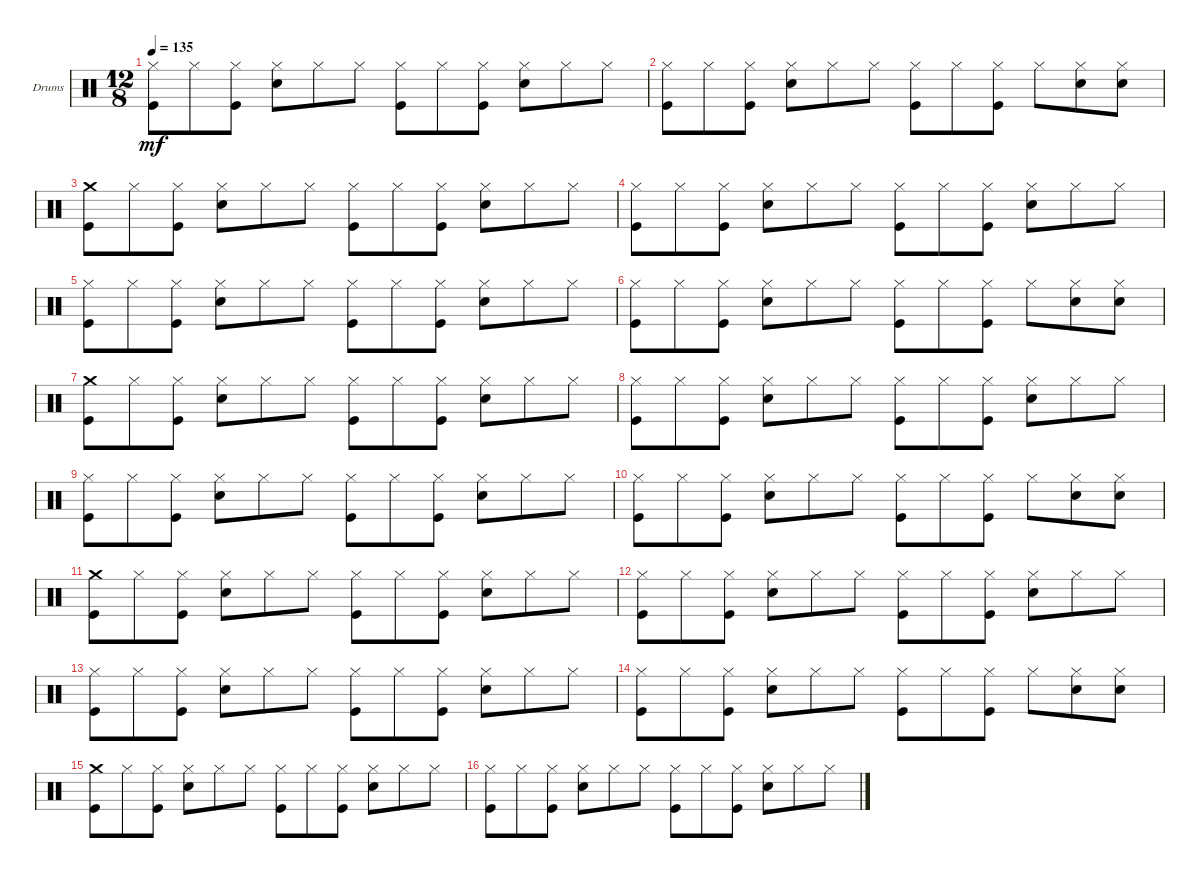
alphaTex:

\bracketExtendMode groupsimilarinstruments
\firstSystemTrackNameOrientation horizontal
\otherSystemsTrackNameOrientation horizontal
\track ("Drumkit" "Drums") {instrument percussion}
\staff {score}
\articulation defaults
\ts (12 8)
\tempo 135
\clef neutral
\ks c
("Kick (hit)" "Hi-Hat (closed)").8{dy mf} "Hi-Hat (closed)".8 ("Kick (hit)" "Hi-Hat (closed)").8 ("Snare (hit) 2" "Hi-Hat (closed)").8 "Hi-Hat (closed)".8 "Hi-Hat (closed)".8 ("Kick (hit)" "Hi-Hat (closed)").8 "Hi-Hat (closed)".8 ("Kick (hit)" "Hi-Hat (closed)").8 ("Snare (hit) 2" "Hi-Hat (closed)").8 "Hi-Hat (closed)".8 "Hi-Hat (closed)".8 |
("Kick (hit)" "Hi-Hat (closed)").8 "Hi-Hat (closed)".8 ("Kick (hit)" "Hi-Hat (closed)").8 ("Snare (hit) 2" "Hi-Hat (closed)").8 "Hi-Hat (closed)".8 "Hi-Hat (closed)".8 ("Kick (hit)" "Hi-Hat (closed)").8 "Hi-Hat (closed)".8 ("Kick (hit)" "Hi-Hat (closed)").8 "Hi-Hat (closed)".8 ("Hi-Hat (closed)" "Snare (hit) 2").8 ("Hi-Hat (closed)" "Snare (hit) 2").8 |
("Kick (hit)" "Crash medium (hit)").8 "Hi-Hat (closed)".8 ("Kick (hit)" "Hi-Hat (closed)").8 ("Snare (hit) 2" "Hi-Hat (closed)").8 "Hi-Hat (closed)".8 "Hi-Hat (closed)".8 ("Kick (hit)" "Hi-Hat (closed)").8 "Hi-Hat (closed)".8 ("Kick (hit)" "Hi-Hat (closed)").8 ("Snare (hit) 2" "Hi-Hat (closed)").8 "Hi-Hat (closed)".8 "Hi-Hat (closed)".8 |
("Kick (hit)" "Hi-Hat (closed)").8 "Hi-Hat (closed)".8 ("Kick (hit)" "Hi-Hat (closed)").8 ("Snare (hit) 2" "Hi-Hat (closed)").8 "Hi-Hat (closed)".8 "Hi-Hat (closed)".8 ("Kick (hit)" "Hi-Hat (closed)").8 "Hi-Hat (closed)".8 ("Kick (hit)" "Hi-Hat (closed)").8 ("Snare (hit) 2" "Hi-Hat (closed)").8 "Hi-Hat (closed)".8 "Hi-Hat (closed)".8 |
("Kick (hit)" "Hi-Hat (closed)").8 "Hi-Hat (closed)".8 ("Kick (hit)" "Hi-Hat (closed)").8 ("Snare (hit) 2" "Hi-Hat (closed)").8 "Hi-Hat (closed)".8 "Hi-Hat (closed)".8 ("Kick (hit)" "Hi-Hat (closed)").8 "Hi-Hat (closed)".8 ("Kick (hit)" "Hi-Hat (closed)").8 ("Snare (hit) 2" "Hi-Hat (closed)").8 "Hi-Hat (closed)".8 "Hi-Hat (closed)".8 |
("Kick (hit)" "Hi-Hat (closed)").8 "Hi-Hat (closed)".8 ("Kick (hit)" "Hi-Hat (closed)").8 ("Snare (hit) 2" "Hi-Hat (closed)").8 "Hi-Hat (closed)".8 "Hi-Hat (closed)".8 ("Kick (hit)" "Hi-Hat (closed)").8 "Hi-Hat (closed)".8 ("Kick (hit)" "Hi-Hat (closed)").8 "Hi-Hat (closed)".8 ("Hi-Hat (closed)" "Snare (hit) 2").8 ("Hi-Hat (closed)" "Snare (hit) 2").8 |
("Kick (hit)" "Crash medium (hit)").8 "Hi-Hat (closed)".8 ("Kick (hit)" "Hi-Hat (closed)").8 ("Snare (hit) 2" "Hi-Hat (closed)").8 "Hi-Hat (closed)".8 "Hi-Hat (closed)".8 ("Kick (hit)" "Hi-Hat (closed)").8 "Hi-Hat (closed)".8 ("Kick (hit)" "Hi-Hat (closed)").8 ("Snare (hit) 2" "Hi-Hat (closed)").8 "Hi-Hat (closed)".8 "Hi-Hat (closed)".8 |
("Kick (hit)" "Hi-Hat (closed)").8 "Hi-Hat (closed)".8 ("Kick (hit)" "Hi-Hat (closed)").8 ("Snare (hit) 2" "Hi-Hat (closed)").8 "Hi-Hat (closed)".8 "Hi-Hat (closed)".8 ("Kick (hit)" "Hi-Hat (closed)").8 "Hi-Hat (closed)".8 ("Kick (hit)" "Hi-Hat (closed)").8 ("Snare (hit) 2" "Hi-Hat (closed)").8 "Hi-Hat (closed)".8 "Hi-Hat (closed)".8 |
("Kick (hit)" "Hi-Hat (closed)").8 "Hi-Hat (closed)".8 ("Kick (hit)" "Hi-Hat (closed)").8 ("Snare (hit) 2" "Hi-Hat (closed)").8 "Hi-Hat (closed)".8 "Hi-Hat (closed)".8 ("Kick (hit)" "Hi-Hat (closed)").8 "Hi-Hat (closed)".8 ("Kick (hit)" "Hi-Hat (closed)").8 ("Snare (hit) 2" "Hi-Hat (closed)").8 "Hi-Hat (closed)".8 "Hi-Hat (closed)".8 |
("Kick (hit)" "Hi-Hat (closed)").8 "Hi-Hat (closed)".8 ("Kick (hit)" "Hi-Hat (closed)").8 ("Snare (hit) 2" "Hi-Hat (closed)").8 "Hi-Hat (closed)".8 "Hi-Hat (closed)".8 ("Kick (hit)" "Hi-Hat (closed)").8 "Hi-Hat (closed)".8 ("Kick (hit)" "Hi-Hat (closed)").8 "Hi-Hat (closed)".8 ("Hi-Hat (closed)" "Snare (hit) 2").8 ("Hi-Hat (closed)" "Snare (hit) 2").8 |
("Kick (hit)" "Crash medium (hit)").8 "Hi-Hat (closed)".8 ("Kick (hit)" "Hi-Hat (closed)").8 ("Snare (hit) 2" "Hi-Hat (closed)").8 "Hi-Hat (closed)".8 "Hi-Hat (closed)".8 ("Kick (hit)" "Hi-Hat (closed)").8 "Hi-Hat (closed)".8 ("Kick (hit)" "Hi-Hat (closed)").8 ("Snare (hit) 2" "Hi-Hat (closed)").8 "Hi-Hat (closed)".8 "Hi-Hat (closed)".8 |
("Kick (hit)" "Hi-Hat (closed)").8 "Hi-Hat (closed)".8 ("Kick (hit)" "Hi-Hat (closed)").8 ("Snare (hit) 2" "Hi-Hat (closed)").8 "Hi-Hat (closed)".8 "Hi-Hat (closed)".8 ("Kick (hit)" "Hi-Hat (closed)").8 "Hi-Hat (closed)".8 ("Kick (hit)" "Hi-Hat (closed)").8 ("Snare (hit) 2" "Hi-Hat (closed)").8 "Hi-Hat (closed)".8 "Hi-Hat (closed)".8 |
("Kick (hit)" "Hi-Hat (closed)").8 "Hi-Hat (closed)".8 ("Kick (hit)" "Hi-Hat (closed)").8 ("Snare (hit) 2" "Hi-Hat (closed)").8 "Hi-Hat (closed)".8 "Hi-Hat (closed)".8 ("Kick (hit)" "Hi-Hat (closed)").8 "Hi-Hat (closed)".8 ("Kick (hit)" "Hi-Hat (closed)").8 ("Snare (hit) 2" "Hi-Hat (closed)").8 "Hi-Hat (closed)".8 "Hi-Hat (closed)".8 |
("Kick (hit)" "Hi-Hat (closed)").8 "Hi-Hat (closed)".8 ("Kick (hit)" "Hi-Hat (closed)").8 ("Snare (hit) 2" "Hi-Hat (closed)").8 "Hi-Hat (closed)".8 "Hi-Hat (closed)".8 ("Kick (hit)" "Hi-Hat (closed)").8 "Hi-Hat (closed)".8 ("Kick (hit)" "Hi-Hat (closed)").8 "Hi-Hat (closed)".8 ("Hi-Hat (closed)" "Snare (hit) 2").8 ("Hi-Hat (closed)" "Snare (hit) 2").8 |
("Kick (hit)" "Crash medium (hit)").8 "Hi-Hat (closed)".8 ("Kick (hit)" "Hi-Hat (closed)").8 ("Snare (hit) 2" "Hi-Hat (closed)").8 "Hi-Hat (closed)".8 "Hi-Hat (closed)".8 ("Kick (hit)" "Hi-Hat (closed)").8 "Hi-Hat (closed)".8 ("Kick (hit)" "Hi-Hat (closed)").8 ("Snare (hit) 2" "Hi-Hat (closed)").8 "Hi-Hat (closed)".8 "Hi-Hat (closed)".8 |
("Kick (hit)" "Hi-Hat (closed)").8 "Hi-Hat (closed)".8 ("Kick (hit)" "Hi-Hat (closed)").8 ("Snare (hit) 2" "Hi-Hat (closed)").8 "Hi-Hat (closed)".8 "Hi-Hat (closed)".8 ("Kick (hit)" "Hi-Hat (closed)").8 "Hi-Hat (closed)".8 ("Kick (hit)" "Hi-Hat (closed)").8 ("Snare (hit) 2" "Hi-Hat (closed)").8 "Hi-Hat (closed)".8 "Hi-Hat (closed)".8
